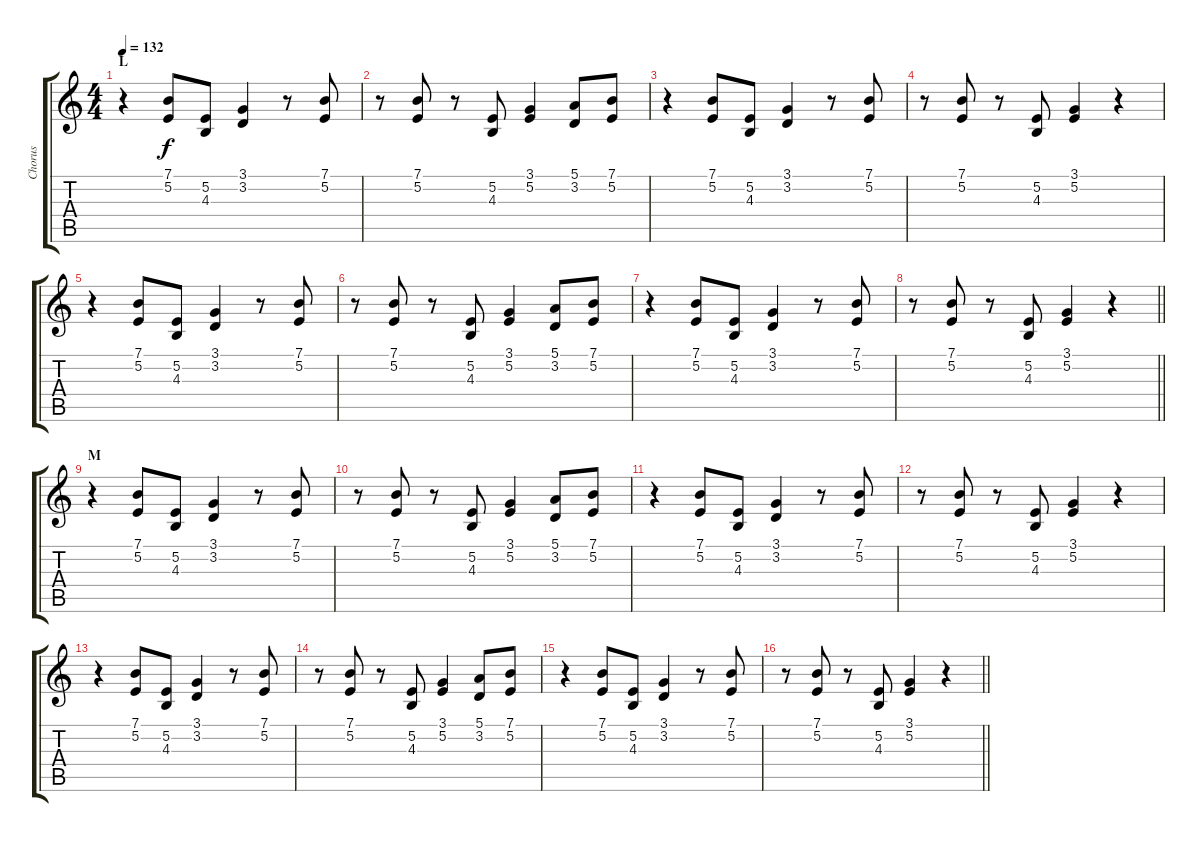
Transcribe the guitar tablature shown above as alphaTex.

\track ("Chorus" "Chorus") {instrument altosax}
\staff {score tabs}
\tuning (E4 B3 G3 D3 A2 E2) {hide}
\ts (4 4)
\section ("" "L")
\tempo 132
\clef g2
\ks c
r.4{dy f} (7.1 5.2).8 (5.2 4.3).8 (3.1 3.2).4 r.8 (7.1 5.2).8 |
r.8 (7.1 5.2).8 r.8 (5.2 4.3).8 (3.1 5.2).4 (5.1 3.2).8 (7.1 5.2).8 |
r.4 (7.1 5.2).8 (5.2 4.3).8 (3.1 3.2).4 r.8 (7.1 5.2).8 |
r.8 (7.1 5.2).8 r.8 (5.2 4.3).8 (3.1 5.2).4 r.4 |
r.4 (7.1 5.2).8 (5.2 4.3).8 (3.1 3.2).4 r.8 (7.1 5.2).8 |
r.8 (7.1 5.2).8 r.8 (5.2 4.3).8 (3.1 5.2).4 (5.1 3.2).8 (7.1 5.2).8 |
r.4 (7.1 5.2).8 (5.2 4.3).8 (3.1 3.2).4 r.8 (7.1 5.2).8 |
\barLineRight lightlight
r.8 (7.1 5.2).8 r.8 (5.2 4.3).8 (3.1 5.2).4 r.4 |
\section ("" "M")
r.4 (7.1 5.2).8 (5.2 4.3).8 (3.1 3.2).4 r.8 (7.1 5.2).8 |
r.8 (7.1 5.2).8 r.8 (5.2 4.3).8 (3.1 5.2).4 (5.1 3.2).8 (7.1 5.2).8 |
r.4 (7.1 5.2).8 (5.2 4.3).8 (3.1 3.2).4 r.8 (7.1 5.2).8 |
r.8 (7.1 5.2).8 r.8 (5.2 4.3).8 (3.1 5.2).4 r.4 |
r.4 (7.1 5.2).8 (5.2 4.3).8 (3.1 3.2).4 r.8 (7.1 5.2).8 |
r.8 (7.1 5.2).8 r.8 (5.2 4.3).8 (3.1 5.2).4 (5.1 3.2).8 (7.1 5.2).8 |
r.4 (7.1 5.2).8 (5.2 4.3).8 (3.1 3.2).4 r.8 (7.1 5.2).8 |
\barLineRight lightlight
r.8 (7.1 5.2).8 r.8 (5.2 4.3).8 (3.1 5.2).4 r.4
